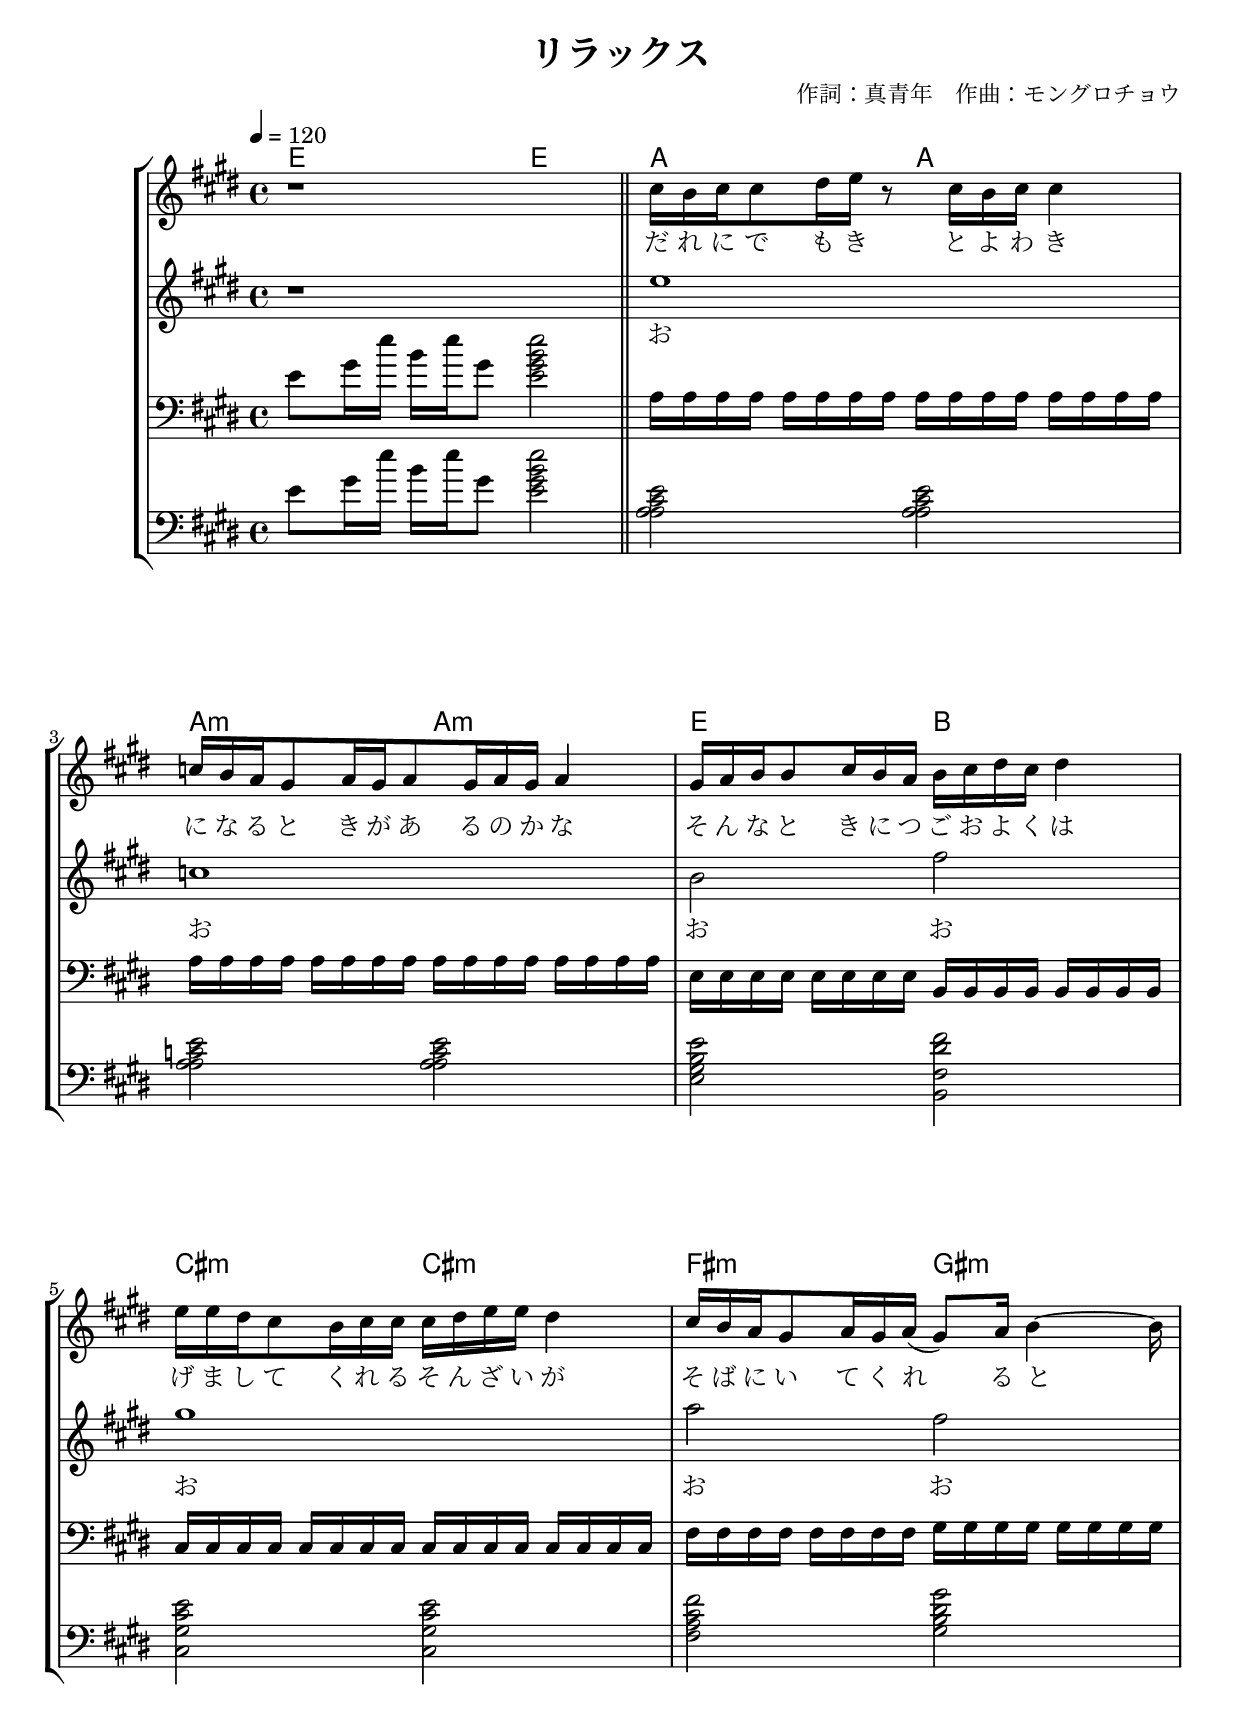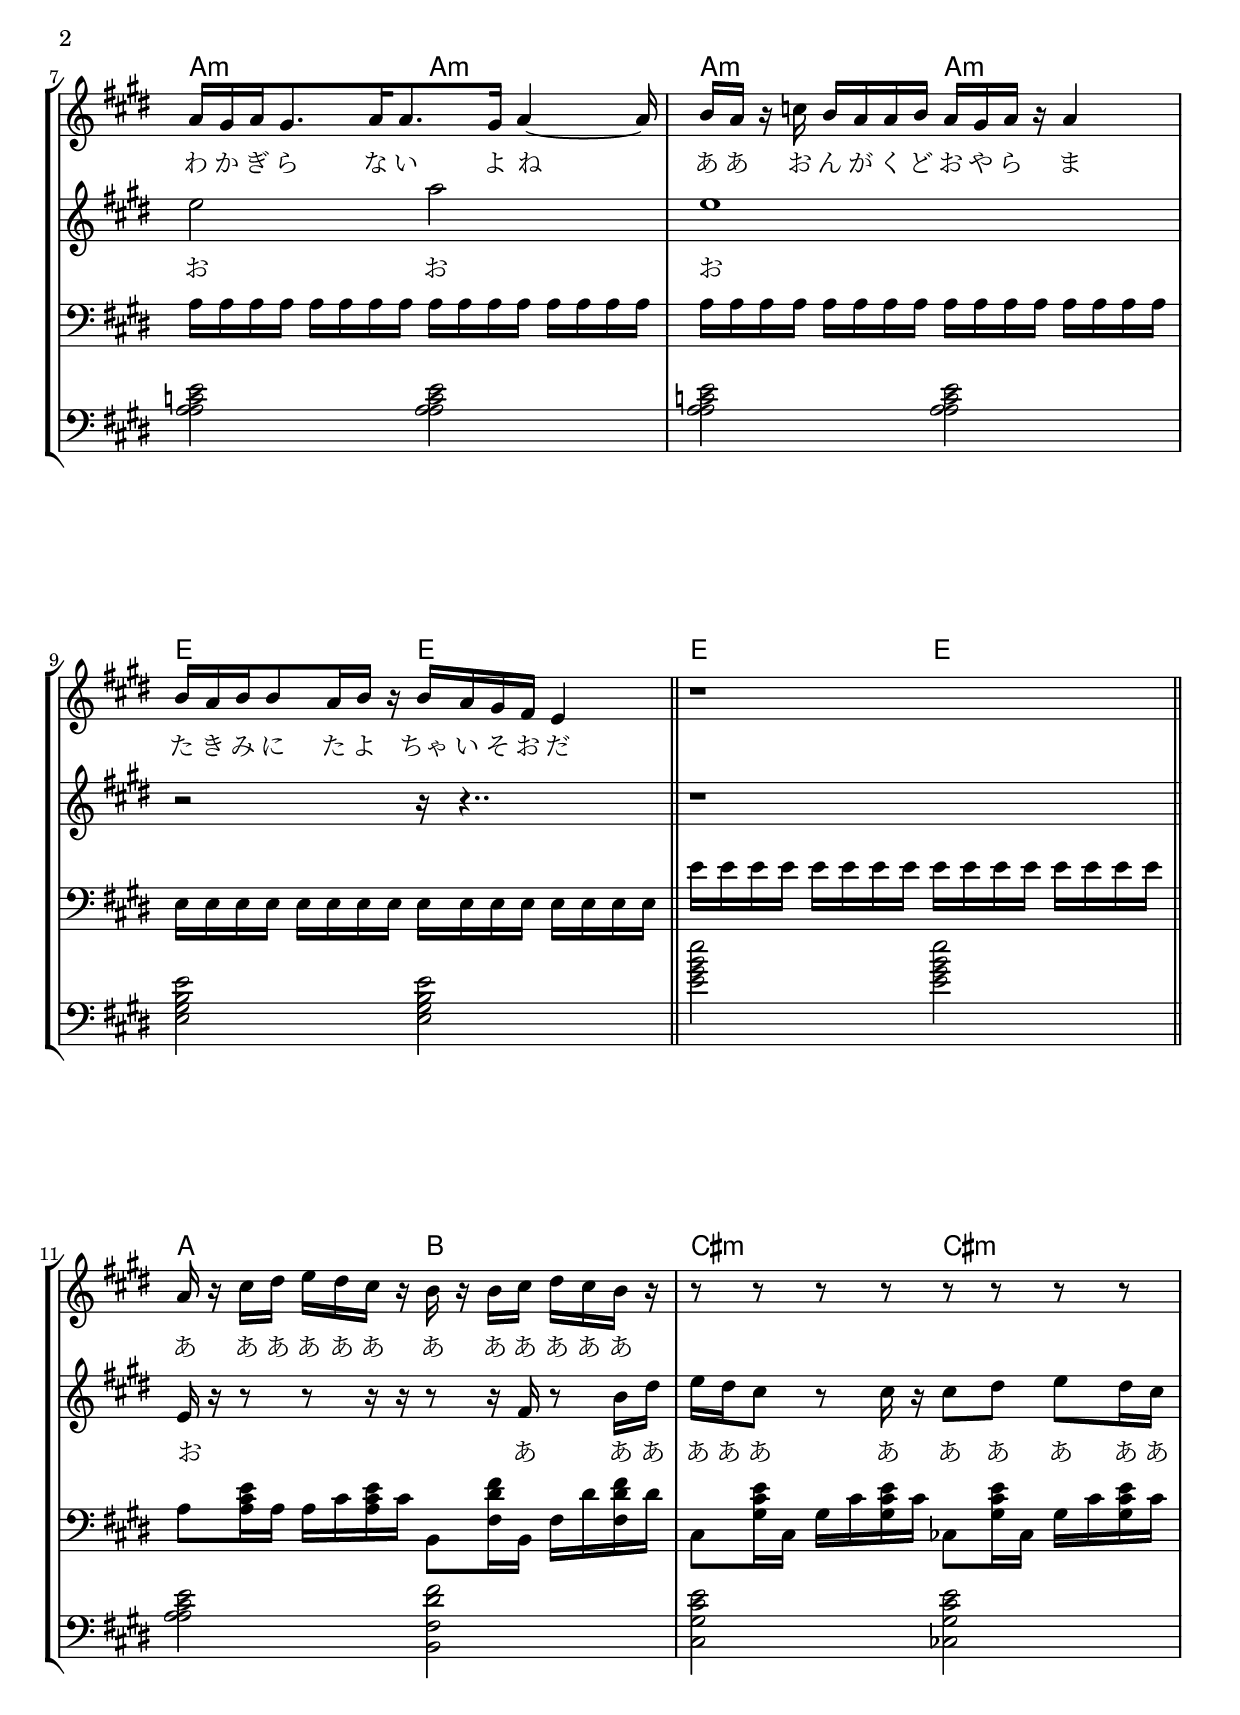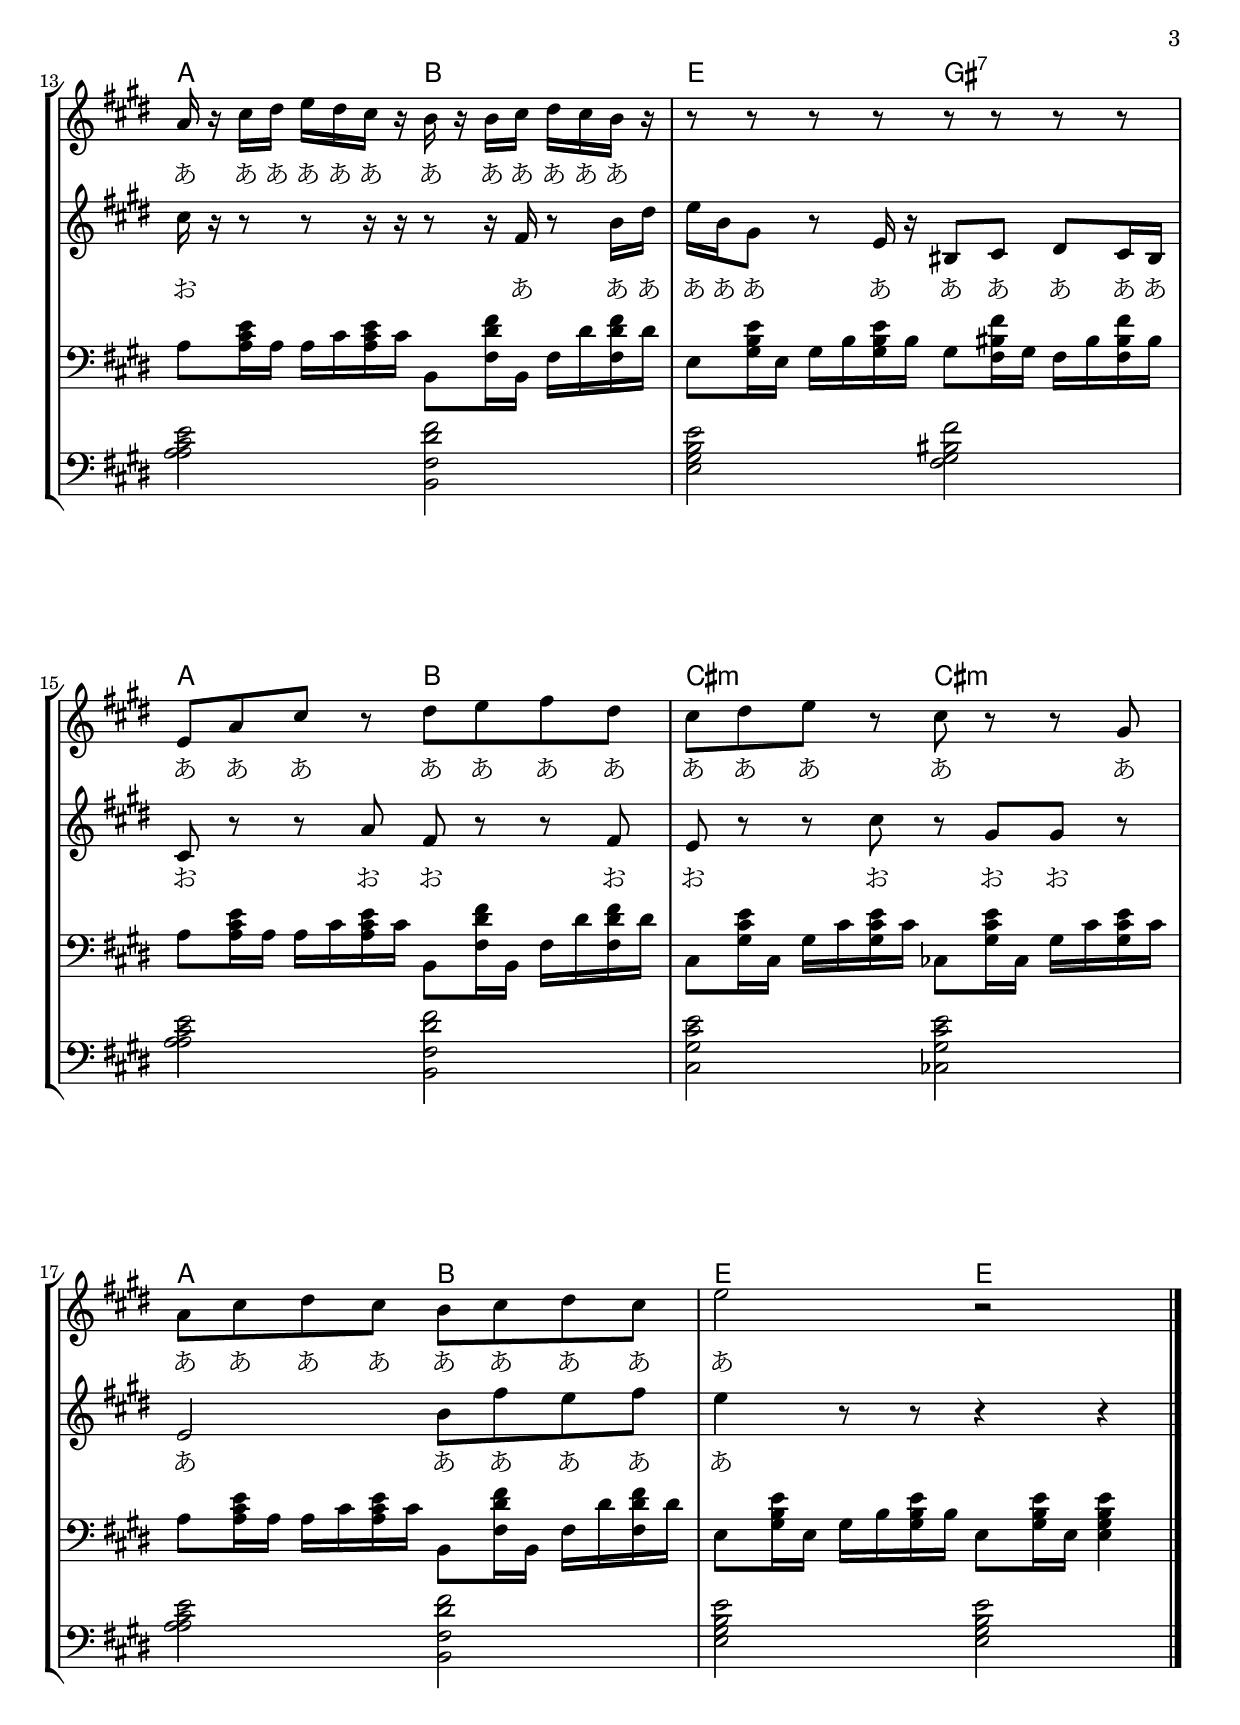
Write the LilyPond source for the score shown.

\version "2.12.1"

\header {
	title = \markup {リラックス}
	composer = \markup \center-column {作詞：真青年　作曲：モングロチョウ}
}

harmony = \chordmode {
	e2 e 

	a a a:m a:m e b cis:m cis:m fis:m gis:m a:m a:m a:m a:m e e 

	e e 

	a b cis:m cis:m a b e gis:7 a b cis:m cis:m a b e e 
}

melody = {
	\key e \major
	\tempo 4 = 120
	r1   
	\set Staff.midiInstrument = #"mmi0.38"
	cis''16  b'16  cis''16  cis''8  dis''16  e''16  r8  cis''16  b'16  cis''16  cis''4 
	c''16  b'16  a'16  gis'8  a'16  gis'16  a'8  gis'16  a'16  gis'16  a'4 
	gis'16  a'16  b'16  b'8  cis''16  b'16  a'16  b'16  cis''16  dis''16  cis''16  dis''4 
	e''16  e''16  dis''16  cis''8  b'16  cis''16  cis''16  cis''16  dis''16  e''16  e''16  dis''4 
	cis''16  b'16  a'16  gis'8  a'16  gis'16  a'16  (gis'8)  a'16  b'4~b'16 
	a'16  gis'16  a'16  gis'8.  a'16  a'8.  gis'16  a'4~a'16 
	b'16  a'16  r16  c''16  b'16  a'16  a'16  b'16  a'16  gis'16  a'16  r16  a'4 
	b'16  a'16  b'16  b'8  a'16  b'16  r16  b'16  a'16  gis'16  fis'16  e'4
	r1   
	\set Staff.midiInstrument = #"Brass Section"
	a'16  r16  cis''16  dis''16  e''16  dis''16  cis''16  r16  b'16  r16  b'16  cis''16  dis''16  cis''16  b'16  r16 
	r8  r8  r8  r8  r8  r8  r8  r8 
	a'16  r16  cis''16  dis''16  e''16  dis''16  cis''16  r16  b'16  r16  b'16  cis''16  dis''16  cis''16  b'16  r16 
	r8  r8  r8  r8  r8  r8  r8  r8 
	e'8  a'8  cis''8  r8  dis''8  e''8  fis''8  dis''8 
	cis''8  dis''8  e''8  r8  cis''8  r8  r8  gis'8 
	a'8  cis''8  dis''8  cis''8  b'8  cis''8  dis''8  cis''8 
	e''2  r2
	\bar "|."
}

words = \lyricmode {
	
	だ  れ  に  で  も  き  と  よ  わ  き  に  な  る  と  き  が  あ  る  の  か  な  そ  ん  な  と  き  に  つ  ご  お  よ  く  は  げ  ま  し  て  く  れ  る  そ  ん  ざ  い  が  そ  ば  に  い  て  く  れ  る  と  わ  か  ぎ  ら  な  い  よ  ね  あ  あ  お  ん  が  く  ど  お  や  ら  ま  た  き  み  に  た  よ  ちゃ  い  そ  お  だ  
	
	あ  あ  あ  あ  あ  あ  あ  あ  あ  あ  あ  あ  あ  あ  あ  あ  あ  あ  あ  あ  あ  あ  あ  あ  あ  あ  あ  あ  あ  あ  あ  あ  あ  あ  あ  あ  あ  あ  あ  あ  あ  あ  あ  あ  あ  
}

secondmelody = {
	\key e \major
	\tempo 4 = 120
	r1   
	\set Staff.midiInstrument = #"Pad 7 (halo)"
	e''1 
	c''1 
	b'2  fis''2 
	gis''1 
	a''2  fis''2 
	e''2  a''2 
	e''1 
	r2~r16  r4..
	r1   
	\set Staff.midiInstrument = #"Pad 1 (new age)"
	e'16  r16  r8  r8  r16  r16  r8  r16  fis'16  r8  b'16  dis''16 
	e''16  dis''16  cis''8  r8  cis''16  r16  cis''8  dis''8  e''8  dis''16  cis''16 
	cis''16  r16  r8  r8  r16  r16  r8  r16  fis'16  r8  b'16  dis''16 
	e''16  b'16  gis'8  r8  e'16  r16  bis8  cis'8  dis'8  cis'16  bis16 
	cis'8  r8  r8  a'8  fis'8  r8  r8  fis'8 
	e'8  r8  r8  cis''8  r8  gis'8  gis'8  r8 
	e'2  b'8  fis''8  e''8  fis''8 
	e''4  r8  r8  r4  r4
	\bar "|."
}

secondwords = \lyricmode {
	
	お  お  お  お  お  お  お  お  お  お  
	
	お  あ  あ  あ  あ  あ  あ  あ  あ  あ  あ  あ  あ  お  あ  あ  あ  あ  あ  あ  あ  あ  あ  あ  あ  あ  お  お  お  お  お  お  お  お  あ  あ  あ  あ  あ  あ  
}

tempochange = {
	\tempo 4 = 120
	r1 \bar "||"
	\tempo 4 = 120
	r1 | r1 | r1 | r1 | r1 | r1 | r1 | r1 \bar "||"
	\tempo 4 = 120
	r1 \bar "||"
	\tempo 4 = 120
	r1 | r1 | r1 | r1 | r1 | r1 | r1 | r1 \bar "|."
}

mainacc = {
	\clef bass
	\set Staff.midiInstrument = #"Acoustic Guitar (steel)"
	\key e \major
	\tempo 4 = 120
	e'8 gis'16 e'' b' e'' gis'8
	<e' gis' b' e''>2
	\bar "||"

	\set Staff.midiInstrument = #"Acoustic Guitar (nylon)"
	a16 a16 a16 a16 a16 a16 a16 a16
	a16 a16 a16 a16 a16 a16 a16 a16
	a16 a16 a16 a16 a16 a16 a16 a16
	a16 a16 a16 a16 a16 a16 a16 a16
	e16 e16 e16 e16 e16 e16 e16 e16
	b,16 b,16 b,16 b,16 b,16 b,16 b,16 b,16
	cis16 cis16 cis16 cis16 cis16 cis16 cis16 cis16
	cis16 cis16 cis16 cis16 cis16 cis16 cis16 cis16
	fis16 fis16 fis16 fis16 fis16 fis16 fis16 fis16
	gis16 gis16 gis16 gis16 gis16 gis16 gis16 gis16
	a16 a16 a16 a16 a16 a16 a16 a16
	a16 a16 a16 a16 a16 a16 a16 a16
	a16 a16 a16 a16 a16 a16 a16 a16
	a16 a16 a16 a16 a16 a16 a16 a16
	e16 e16 e16 e16 e16 e16 e16 e16
	e16 e16 e16 e16 e16 e16 e16 e16
	\bar "||"

	\set Staff.midiInstrument = #"Acoustic Guitar (steel)"
	e'16 e'16 e'16 e'16 e'16 e'16 e'16 e'16
	e'16 e'16 e'16 e'16 e'16 e'16 e'16 e'16
	\bar "||"

	\set Staff.midiInstrument = #"Lead 3 (calliope)"
	a8 <a cis' e'>16 a16   a16 cis'16 <a cis' e'>16 cis'16
	b,8 <fis dis' fis'>16 b,16   fis16 dis'16 <fis dis' fis'>16 dis'16
	cis8 <gis cis' e'>16 cis16   gis16 cis'16 <gis cis' e'>16 cis'16
	ces8 <gis cis' e'>16 ces16   gis16 cis'16 <gis cis' e'>16 cis'16
	a8 <a cis' e'>16 a16   a16 cis'16 <a cis' e'>16 cis'16
	b,8 <fis dis' fis'>16 b,16   fis16 dis'16 <fis dis' fis'>16 dis'16
	e8 <gis b e'>16 e16   gis16 b16 <gis b e'>16 b16
	gis8 <fis bis fis'>16 gis16   fis16 bis16 <fis bis fis'>16 bis16
	a8 <a cis' e'>16 a16   a16 cis'16 <a cis' e'>16 cis'16
	b,8 <fis dis' fis'>16 b,16   fis16 dis'16 <fis dis' fis'>16 dis'16
	cis8 <gis cis' e'>16 cis16   gis16 cis'16 <gis cis' e'>16 cis'16
	ces8 <gis cis' e'>16 ces16   gis16 cis'16 <gis cis' e'>16 cis'16
	a8 <a cis' e'>16 a16   a16 cis'16 <a cis' e'>16 cis'16
	b,8 <fis dis' fis'>16 b,16   fis16 dis'16 <fis dis' fis'>16 dis'16
	e8 <gis b e'>16 e16   gis16 b16 <gis b e'>16 b16
	e8 <gis b e'>16 e16 <e gis b e'>4
	\bar "|."
}

subacc = {
	\clef bass
	\set Staff.midiInstrument = #"FX 7 (echoes)"
	\key e \major
	\tempo 4 = 120
	e'8 gis'16 e'' b' e'' gis'8
	<e' gis' b' e''>2
	\bar "||"

	\set Staff.midiInstrument = #"Pad 7 (halo)"
	<a a cis' e'>2
	<a a cis' e'>2
	<a a c' e'>2
	<a a c' e'>2
	<e gis b e'>2
	<b, fis dis' fis'>2
	<cis gis cis' e'>2
	<cis gis cis' e'>2
	<fis a cis' fis'>2
	<gis b dis' gis'>2
	<a a c' e'>2
	<a a c' e'>2
	<a a c' e'>2
	<a a c' e'>2
	<e gis b e'>2
	<e gis b e'>2
	\bar "||"

	\set Staff.midiInstrument = #"Pad 7 (halo)"
	<e' gis' b' e''>2
	<e' gis' b' e''>2
	\bar "||"

	\set Staff.midiInstrument = #"FX 4 (atmosphere)"
	<a a cis' e'>2
	<b, fis dis' fis'>2
	<cis gis cis' e'>2
	<ces gis cis' e'>2
	<a a cis' e'>2
	<b, fis dis' fis'>2
	<e gis b e'>2
	<gis fis bis fis'>2
	<a a cis' e'>2
	<b, fis dis' fis'>2
	<cis gis cis' e'>2
	<ces gis cis' e'>2
	<a a cis' e'>2
	<b, fis dis' fis'>2
	<e gis b e'>2
	<e gis b e'>2
	\bar "|."
}

percA = {
	\drummode {
	r1 \bar "||"
	bd2 r8 bd4 bd8  |bd4. bd8 bd2  |bd2 r8 bd4 bd8  |bd4. bd8 bd2  |bd2 r8 bd4 bd8  |bd4. bd8 bd2  |bd2 r8 bd4 bd8  |bd4. bd8 bd2  \bar "||"
	cymr8 cymr16 cymr16 cymr8 cymr16 cymr16 cymr8 cymr16 cymr16 cymr8 cymr8  \bar "||"
	r8 cymr16 cymr16 cymr8 cymr16 cymr16 cymr8 cymr16 cymr16 cymr8 cymr8  |cymr8 cymr16 cymr16 cymr8 cymr16 cymr16 cymr8 cymr16 cymr16 cymr8 cymr8  |cymr8 cymr16 cymr16 cymr8 cymr16 cymr16 cymr8 cymr16 cymr16 cymr8 cymr16 cymr16  |cymr8 cymr16 cymr16 cymr8 cymr16 cymr16 cymr8 cymr16 cymr16 cymr8 cymr8  |r8 cymr16 cymr16 cymr8 cymr16 cymr16 cymr8 cymr16 cymr16 cymr8 cymr8  |cymr8 cymr16 cymr16 cymr8 cymr16 cymr16 cymr8 cymr16 cymr16 cymr8 cymr8  |cymr8 cymr16 cymr16 cymr8 cymr16 cymr16 cymr8 cymr16 cymr16 cymr8 cymr16 cymr16  |cymr8 cymr16 cymr16 cymr8 cymr16 cymr16 cymr8 cymr16 cymr16 cymr8 cymr8  \bar "|."
	}
}

percB = {
	\drummode {
	r1 \bar "||"
	r4. ss4. ss4  |r4 ss4. ss4.  |r4. ss4. ss4  |r4 ss4. ss4.  |r4. ss4. ss4  |r4 ss4. ss4.  |r4. ss4. ss4  |r4 ss4. ss4.  \bar "||"
	r4 sn2 sn8 sn16 sn16  \bar "||"
	r4 sn2 sn4  |r4 sn8 sn4. sn4  |r4 sn2 sn4  |r4 sn8 sn4. sn4  |r4 sn2 sn4  |r4 sn8 sn4. sn4  |r4 sn2 sn4  |r4 sn2 sn8 sn16 sn16  \bar "|."
	}
}

percC = {
	\drummode {
	r1 \bar "||"
	cymr8 cymr8 cymr8 cymr8 cymr8 cymr8 cymr8 cymr8  |cymr8 cymr8 cymr8 cymr8 cymr8 cymr8 cymr8 cymr8  |cymr8 cymr8 cymr8 cymr8 cymr8 cymr8 cymr8 cymr8  |cymr8 cymr8 cymr8 cymr8 cymr4. cymr8  |cymr8 cymr8 cymr8 cymr8 cymr8 cymr8 cymr8 cymr8  |cymr8 cymr8 cymr8 cymr8 cymr8 cymr8 cymr8 cymr8  |cymr8 cymr8 cymr8 cymr8 cymr8 cymr8 cymr8 cymr8  |cymr8 cymr8 cymr8 cymr8 cymr4. cymr8  \bar "||"
	bd8. bd16 bd8. bd16 bd8. bd16 bd8. bd16  \bar "||"
	bd8. bd16 bd8. bd16 bd8. bd16 bd8. bd16  |bd8. bd16 bd8. bd16 bd8. bd16 bd4  |bd8. bd16 bd8. bd16 bd8. bd16 bd8. bd16  |bd8. bd16 bd8. bd16 bd8. bd16 bd4  |bd8. bd16 bd8. bd16 bd8. bd16 bd8. bd16  |bd8. bd16 bd8. bd16 bd8. bd16 bd4  |bd8. bd16 bd8. bd16 bd8. bd16 bd8. bd16  |bd8. bd16 bd8. bd16 bd8. bd16 bd8. bd16  \bar "|."
	}
}

percD = {
	\drummode {
	r1 \bar "||"
	r1 |r1 |r1 |r2. toml4  |r1 |r1 |r1 |r2. toml4  \bar "||"
	r4. tommh2 r8  \bar "||"
	r1  |r2 r16 tommh4. r16  |r1  |r2 r16 tommh4. r16  |r1  |r2 r16 tommh4. r16  |r1  |r4. tommh2 r8  \bar "|."
	}
}

percE = {
	\drummode {
	r1 \bar "||"
	r1 |r1 |r1 |r2 r8 tommh4.  |r1 |r1 |r1 |r2 r8 tommh4.  \bar "||"
	r2 r16 toml4. r16  \bar "||"
	r1  |r2. r8 toml8  |r1  |r2. r8 toml8  |r1  |r2. r8 toml8  |r1  |r2 r16 toml4. r16  \bar "|."
	}
}

percF = {
	\drummode {
	r1 \bar "||"
	r1 | r1 | r1 | r1 | r1 | r1 | r1 | r1 \bar "||"
	cymc1  \bar "||"
	cymc1  |r1 |r1 |r1 |cymc1  |r1 |r1 |r1 \bar "|."
	}
}

\score {
	<<
		\new StaffGroup <<
			\new ChordNames {\harmony}
			\new Voice = "melody" {\melody}
			\new Lyrics \lyricsto "melody" \words
			\new Voice = "secondmelody" {\secondmelody}
			\new Lyrics \lyricsto "secondmelody" \secondwords
			\new Staff = "mainacc" {\mainacc}
			\new Staff = "subacc" {\subacc}
		>>
	>>
	\layout { }
}
